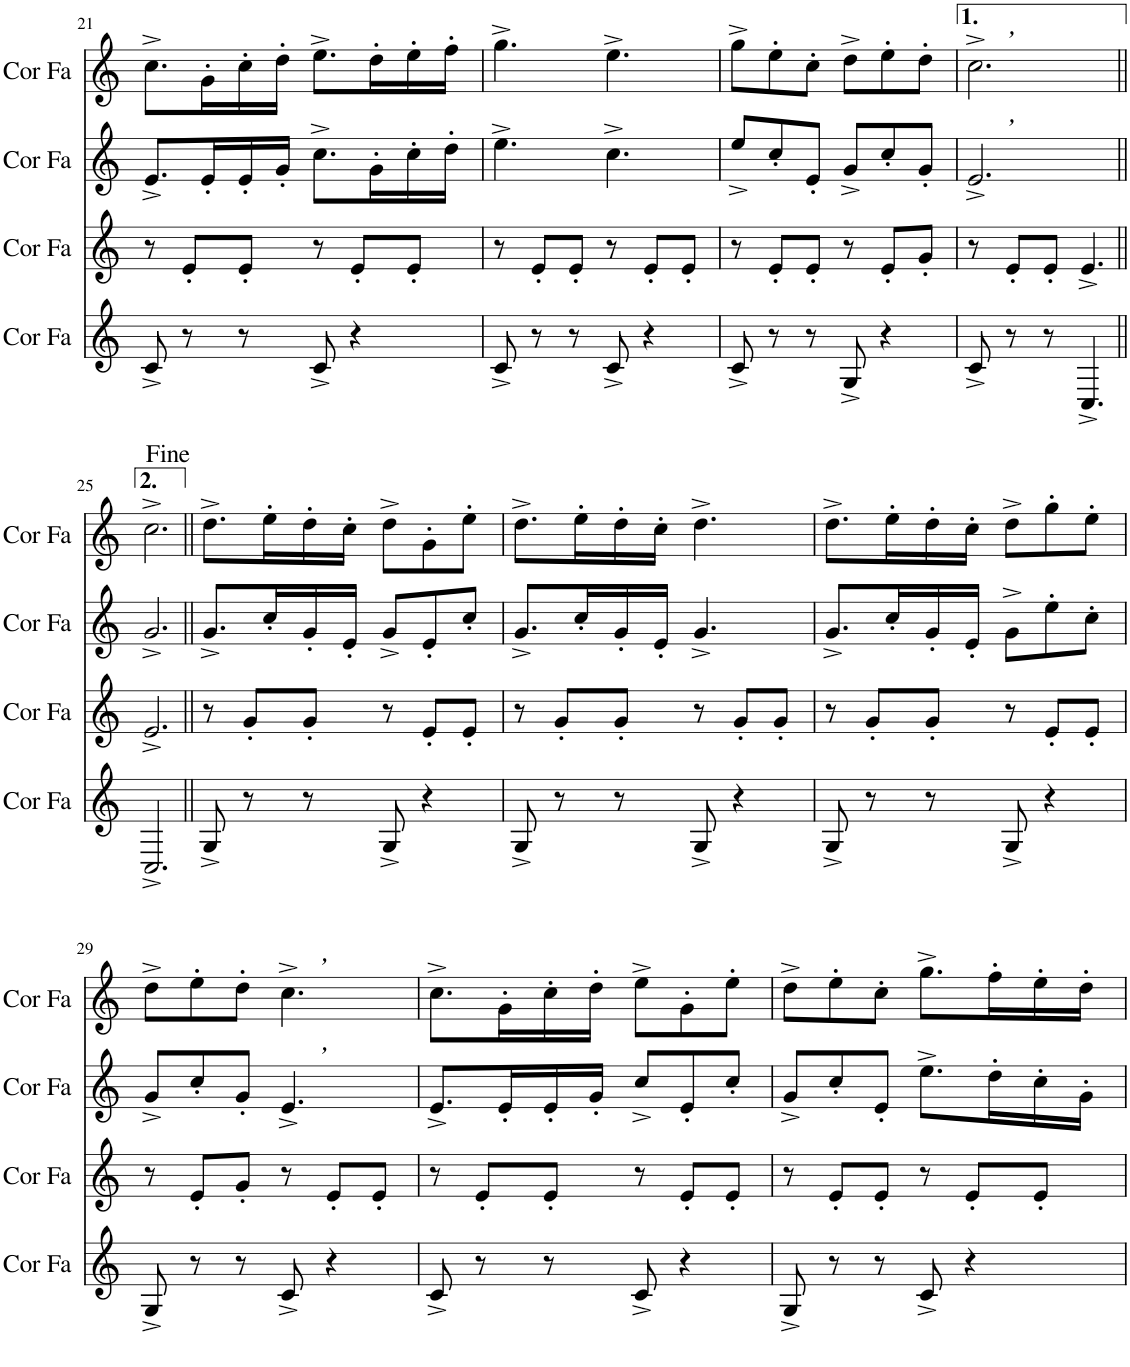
**kern	**kern	**kern	**kern
*part4	*part3	*part2	*part1
*staff4	*staff3	*staff2	*staff1
*I"Cor en Fa	*I"Cor en Fa	*I"Cor en Fa	*I"Cor en Fa
*I'Cor Fa	*I'Cor Fa	*I'Cor Fa	*I'Cor Fa
!!LO:PB:g=z
*clefG2	*clefG2	*clefG2	*clefG2
*Trd4c7	*Trd4c7	*Trd4c7	*Trd4c7
*k[]	*k[]	*k[]	*k[]
*M6/8	*M6/8	*M6/8	*M6/8
=21	=21	=21	=21
8c^/	8r	8.e^/L	8.cc^\L
8r	8e'/L	.	.
.	.	16e'/L	16g'\L
8r	8e'/J	16e'/	16cc'\
.	.	16g'/JJ	16dd'\JJ
8c^/	8r	8.cc^\L	8.ee^\L
4r	8e'/L	.	.
.	.	16g'\L	16dd'\L
.	8e'/J	16cc'\	16ee'\
.	.	16dd'\JJ	16ff'\JJ
=22	=22	=22	=22
8c^/	8r	4.ee^\	4.gg^\
8r	8e'/L	.	.
8r	8e'/J	.	.
8c^/	8r	4.cc^\	4.ee^\
4r	8e'/L	.	.
.	8e'/J	.	.
=23	=23	=23	=23
8c^/	8r	8ee^/L	8gg^\L
8r	8e'/L	8cc'/	8ee'\
8r	8e'/J	8e'/J	8cc'\J
8G^/	8r	8g^/L	8dd^\L
4r	8e'/L	8cc'/	8ee'\
.	8g'/J	8g'/J	8dd'\J
=24	=24	=24	=24
!	!	!	!LO:TX:a:Bi:t=,
!	!	!LO:TX:a:Bi:t=,	!
8c^/	8r	2.e^/	2.cc^\
8r	8e'/L	.	.
8r	8e'/J	.	.
4.C^/	4.e^/	.	.
!!LO:LB:g=z
=25||	=25||	=25||	=25||
2.C^/	2.e^/	2.g^/	2.cc^\
=26||	=26||	=26||	=26||
8G^/	8r	8.g^/L	8.dd^\L
8r	8g'/L	.	.
.	.	16cc'/L	16ee'\L
8r	8g'/J	16g'/	16dd'\
.	.	16e'/JJ	16cc'\JJ
8G^/	8r	8g^/L	8dd^\L
4r	8e'/L	8e'/	8g'\
.	8e'/J	8cc'/J	8ee'\J
=27	=27	=27	=27
8G^/	8r	8.g^/L	8.dd^\L
8r	8g'/L	.	.
.	.	16cc'/L	16ee'\L
8r	8g'/J	16g'/	16dd'\
.	.	16e'/JJ	16cc'\JJ
8G^/	8r	4.g^/	4.dd^\
4r	8g'/L	.	.
.	8g'/J	.	.
=28	=28	=28	=28
8G^/	8r	8.g^/L	8.dd^\L
8r	8g'/L	.	.
.	.	16cc'/L	16ee'\L
8r	8g'/J	16g'/	16dd'\
.	.	16e'/JJ	16cc'\JJ
8G^/	8r	8g^\L	8dd^\L
4r	8e'/L	8ee'\	8gg'\
.	8e'/J	8cc'\J	8ee'\J
!!LO:LB:g=z
=29	=29	=29	=29
8G^/	8r	8g^/L	8dd^\L
8r	8e'/L	8cc'/	8ee'\
8r	8g'/J	8g'/J	8dd'\J
!	!	!	!LO:TX:a:Bi:t=,
!	!	!LO:TX:a:Bi:t=,	!
8c^/	8r	4.e^/	4.cc^\
4r	8e'/L	.	.
.	8e'/J	.	.
=30	=30	=30	=30
8c^/	8r	8.e^/L	8.cc^\L
8r	8e'/L	.	.
.	.	16e'/L	16g'\L
8r	8e'/J	16e'/	16cc'\
.	.	16g'/JJ	16dd'\JJ
8c^/	8r	8cc^/L	8ee^\L
4r	8e'/L	8e'/	8g'\
.	8e'/J	8cc'/J	8ee'\J
=31	=31	=31	=31
8G^/	8r	8g^/L	8dd^\L
8r	8e'/L	8cc'/	8ee'\
8r	8e'/J	8e'/J	8cc'\J
8c^/	8r	8.ee^\L	8.gg^\L
4r	8e'/L	.	.
.	.	16dd'\L	16ff'\L
.	8e'/J	16cc'\	16ee'\
.	.	16g'\JJ	16dd'\JJ
=	=	=	=
*-	*-	*-	*-
